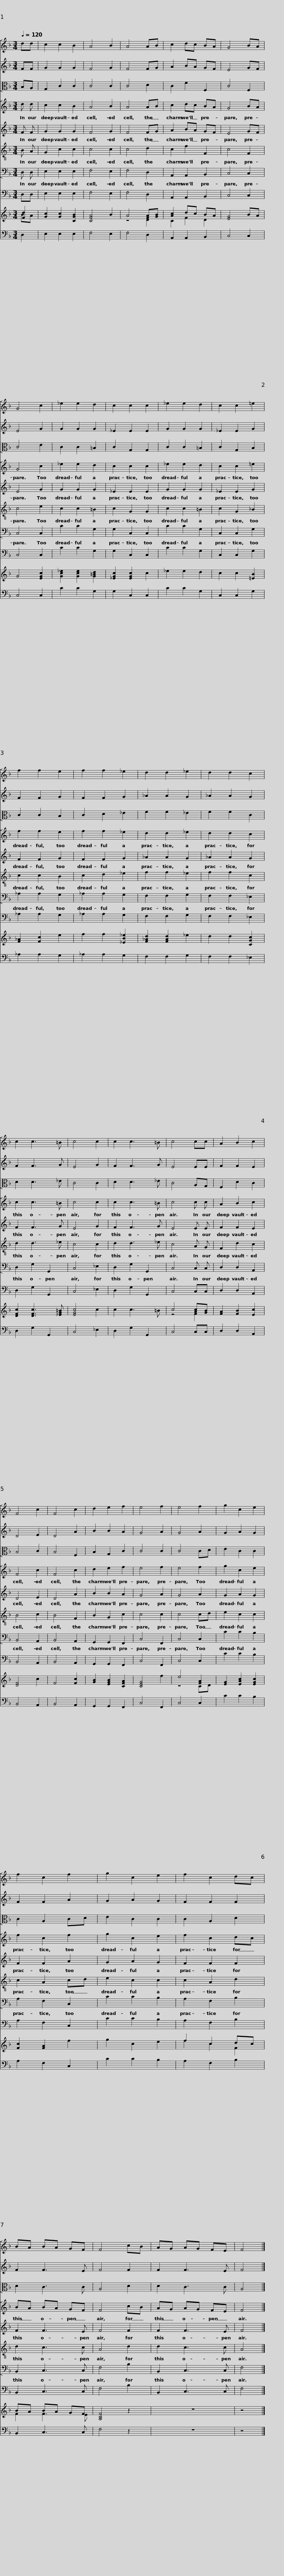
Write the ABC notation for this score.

X:1
%%score [ 1 2 3 ] [ 4 5 6 7 ] 8 { ( 9 10 ) 11 }
L:1/8
Q:1/4=120
M:3/4
I:linebreak $
K:F
V:1 treble
V:2 treble
V:3 alto
V:4 treble
V:5 treble
V:6 treble-8
V:7 bass
V:8 bass
V:9 treble
V:10 treble
V:11 bass
V:1
 dd | c2 c2 B2 | A4 B2 | A4 AB | c2 dc BA | %5
 G4 BA | G4 c2 |$ _e2 e2 d2 | c2 c2 c2 | _e2 e2 d2 | %10
 c2 c2 =e2 | f2 f2 e2 | f2 f2 _e2 | d2 d2 _e2 |$ d2 d2 c2 | %15
 c2 c3 =B | c4 c2 | c2 c3 =B | c4 cc | A2 B2 c2 | %20
 F4 c2 | F4 c2 |$ d2 e2 f2 | e4 f2 | e4 f2 | %25
 g2 c2 e2 | f2 c2 f2 | g2 c2 e2 | f2 c2 dc |$ BA BA GF | %30
 F4 cB | AG AG FE | F4 |] %33
V:2
 FF | G2 G2 G2 | F4 G2 | F4 FG | A2 BA GF | %5
 E4 GF | E4 G2 |$ G2 G2 G2 | _E2 E2 E2 | G2 G2 G2 | %10
 _E2 E2 G2 | F2 F2 G2 | F2 F2 G2 | _A2 A2 G2 |$ _A2 A2 G2 | %15
 F2 F3 G | E4 G2 | F2 F3 G | E4 EE | F2 F2 E2 | %20
 D4 E2 | D4 A2 |$ B2 B2 A2 | G4 A2 | G4 A2 | %25
 G2 A2 G2 | F2 F2 A2 | G2 A2 G2 | F2 F2 F2 |$ F2 F3 E | %30
 F4 F2 | F2 F3 E | F4 |] %33
V:3
 B,A, | G,2 C2 C2 | C4 C2 | C4 D2 | C2 F2 F,2 | %5
 C4 F,2 | C4 E2 |$ C2 C2 =B,2 | C2 G,2 G,2 | C2 C2 =B,2 | %10
 C2 G,2 B,2 | C2 C2 B,2 | C2 D2 _E2 | F2 F2 _E2 |$ F2 F2 C2 | %15
 D2 D3 _E | C4 C2 | D2 D3 _E | C4 A,G, | F,2 D2 C2 | %20
 B,4 C2 | B,4 F,2 |$ B,2 G,2 C2 | C4 C2 | C4 CD | %25
 E2 C2 C2 | C2 A,2 CD | E2 C2 C2 | C2 A,2 D2 |$ D2 C3 C | %30
 A,4 D2 | D2 C3 C | A,4 |] %33
V:4
 d d | c2 c2 B2 | A4 B2 | A4 AB | c2 dc BA | %5
 G4 BA | G4 c2 |$ _e2 e2 d2 | c2 c2 c2 | _e2 e2 d2 | %10
 c2 c2 =e2 | f2 f2 e2 | f2 f2 _e2 | d2 d2 _e2 |$ d2 d2 c2 | %15
 c2 c3 =B | c4 c2 | c2 c3 =B | c4 c c | A2 B2 c2 | %20
 F4 c2 | F4 c2 |$ d2 e2 f2 | e4 f2 | e4 f2 | %25
 g2 c2 e2 | f2 c2 f2 | g2 c2 e2 | f2 c2 dc |$ BA BA GF | %30
 F4 cB | AG AG FE | F4 |] %33
V:5
 F F | G2 G2 G2 | F4 G2 | F4 FG | A2 BA GF | %5
 E4 GF | E4 G2 |$ G2 G2 G2 | _E2 E2 E2 | G2 G2 G2 | %10
 _E2 E2 G2 | F2 F2 G2 | F2 F2 G2 | _A2 A2 G2 |$ _A2 A2 G2 | %15
 F2 F3 G | E4 G2 | F2 F3 G | E4 E E | F2 F2 E2 | %20
 D4 E2 | D4 A2 |$ B2 B2 A2 | G4 A2 | G4 A2 | %25
 G2 A2 G2 | F2 F2 A2 | G2 A2 G2 | F2 F2 F2 |$ F2 F3 E | %30
 F4 F2 | F2 F3 E | F4 |] %33
V:6
 B A | G2 c2 c2 | c4 c2 | c4 d2 | c2 f2 F2 | %5
 c4 F2 | c4 e2 |$ c2 c2 =B2 | c2 G2 G2 | c2 c2 =B2 | %10
 c2 G2 _B2 | c2 c2 B2 | c2 d2 _e2 | f2 f2 _e2 |$ f2 f2 c2 | %15
 d2 d3 _e | c4 c2 | d2 d3 _e | c4 A G | F2 d2 c2 | %20
 B4 c2 | B4 F2 |$ B2 G2 c2 | c4 c2 | c4 cd | %25
 e2 c2 c2 | c2 A2 cd | e2 c2 c2 | c2 A2 d2 |$ d2 c3 c | %30
 A4 d2 | d2 c3 c | A4 |] %33
V:7
 D, D, | E,2 E,2 E,2 | F,4 E,2 | F,4 D,2 | A,,2 A,,2 B,,2 | %5
 C,4 C,2 | C,4 C,2 |$ C2 C2 G,2 | G,2 C,2 C,2 | C2 C2 G,2 | %10
 C,2 C,2 G,2 | _A,2 A,2 G,2 | _A,2 A,2 G,2 | F,2 F,2 G,2 |$ F,2 F,2 _E,2 | %15
 D,2 G,2 G,,2 | C,4 _E,2 | D,2 G,2 G,,2 | C,4 C, C, | D,2 D,2 A,,2 | %20
 B,,4 A,,2 | B,,4 A,,2 |$ G,,2 G,,2 F,,2 | C,4 F,,2 | C,4 C,2 | %25
 C2 C2 B,2 | A,2 F,2 C,2 | C2 C2 B,2 | A,2 F,2 B,2 |$ B,,2 C,3 C, | %30
 F,4 B,2 | B,,2 C,3 C, | F,4 |] %33
V:8
 D,D, | E,2 E,2 E,2 | F,4 E,2 | F,4 D,2 | A,,2 A,,2 B,,2 | %5
 C,4 C,2 | C,4 C,2 |$ C2 C2 G,2 | G,2 C,2 C,2 | C2 C2 G,2 | %10
 C,2 C,2 G,2 | _A,2 A,2 G,2 | _A,2 A,2 G,2 | F,2 F,2 G,2 |$ F,2 F,2 _E,2 | %15
 D,2 G,2 G,,2 | C,4 _E,2 | D,2 G,2 G,,2 | C,4 C,C, | D,2 D,2 A,,2 | %20
 B,,4 A,,2 | B,,4 A,,2 |$ G,,2 G,,2 F,,2 | C,4 F,,2 | C,4 C,2 | %25
 C2 C2 B,2 | A,2 F,2 C,2 | C2 C2 B,2 | A,2 F,2 B,2 |$ B,,2 C,3 C, | %30
 F,4 B,2 | B,,2 C,3 C, | F,4 |] %33
V:9
 [Fd]2 | [Gc]2 [Gc]2 [CGB]2 | [CFA]4 B2 | A4 [FA][GB] | [Ac]2 dc BA | %5
 [EG]4 BA | G4 [EGc]2 |$ [Gc_e]2 [Gce]2 [G=Bd]2 | [_EGc]2 [EGc]2 c2 | _e2 e2 d2 | %10
 c2 c2 [=EB]2 | [F_A]2 [Fc]2 e2 | f2 f2 [_EB_e]2 | [F_Ad]2 [FAd]2 _e2 |$ d2 d2 [CGc]2 | %15
 [DFc]2 [DFc]3 [_EG=B] | [EGc]4 c2 | c2 c3 =B | c4 [Ac][GB] | [FA]2 [FB]2 [Ec]2 | %20
 [DF]4 c2 | F4 [Fc]2 |$ [GB]2 [EGB]2 [CFA]2 | [CEG]4 f2 | e4 [FA]2 | %25
 [EG]2 [EAc]2 [EGc]2 | [Fc]2 [FA]2 f2 | g2 c2 e2 | f2 c2 dc |$ BA BA GF | %30
 [A,CF]4 z2 | z6 | z4 |] %33
V:10
 BA | x6 | x6 | z4 D2 | C2 F2 D2 | %5
 x6 | x6 |$ x6 | x6 | x6 | %10
 x6 | x6 | x6 | x6 |$ x6 | %15
 x6 | x6 | x6 | z4 F2 | x6 | %20
 x6 | x6 |$ x6 | x6 | z4 CD | %25
 x6 | x6 | x6 | f2 c2 F2 |$ F2 F3 E | %30
 x6 | x6 | x4 |] %33
V:11
 D,2 | E,2 E,2 E,2 | F,4 E,2 | F,4 D,2 | A,,2 A,,2 B,,2 | %5
 C,4 C,2 | C,4 C,2 |$ C2 C2 G,2 | G,2 C,2 C,2 | C2 C2 G,2 | %10
 C,2 C,2 G,2 | _A,2 A,2 G,2 | _A,2 A,2 G,2 | F,2 F,2 G,2 |$ F,2 F,2 _E,2 | %15
 D,2 G,2 G,,2 | C,4 _E,2 | D,2 G,2 G,,2 | C,4 C,C, | D,2 D,2 A,,2 | %20
 B,,4 A,,2 | B,,4 A,,2 |$ G,,2 G,,2 F,,2 | C,4 F,,2 | C,4 C,2 | %25
 C2 C2 B,2 | A,2 F,2 C,2 | C2 C2 B,2 | A,2 F,2 B,2 |$ B,,2 C,3 C, | %30
 F,4 z2 | z6 | z4 |] %33
